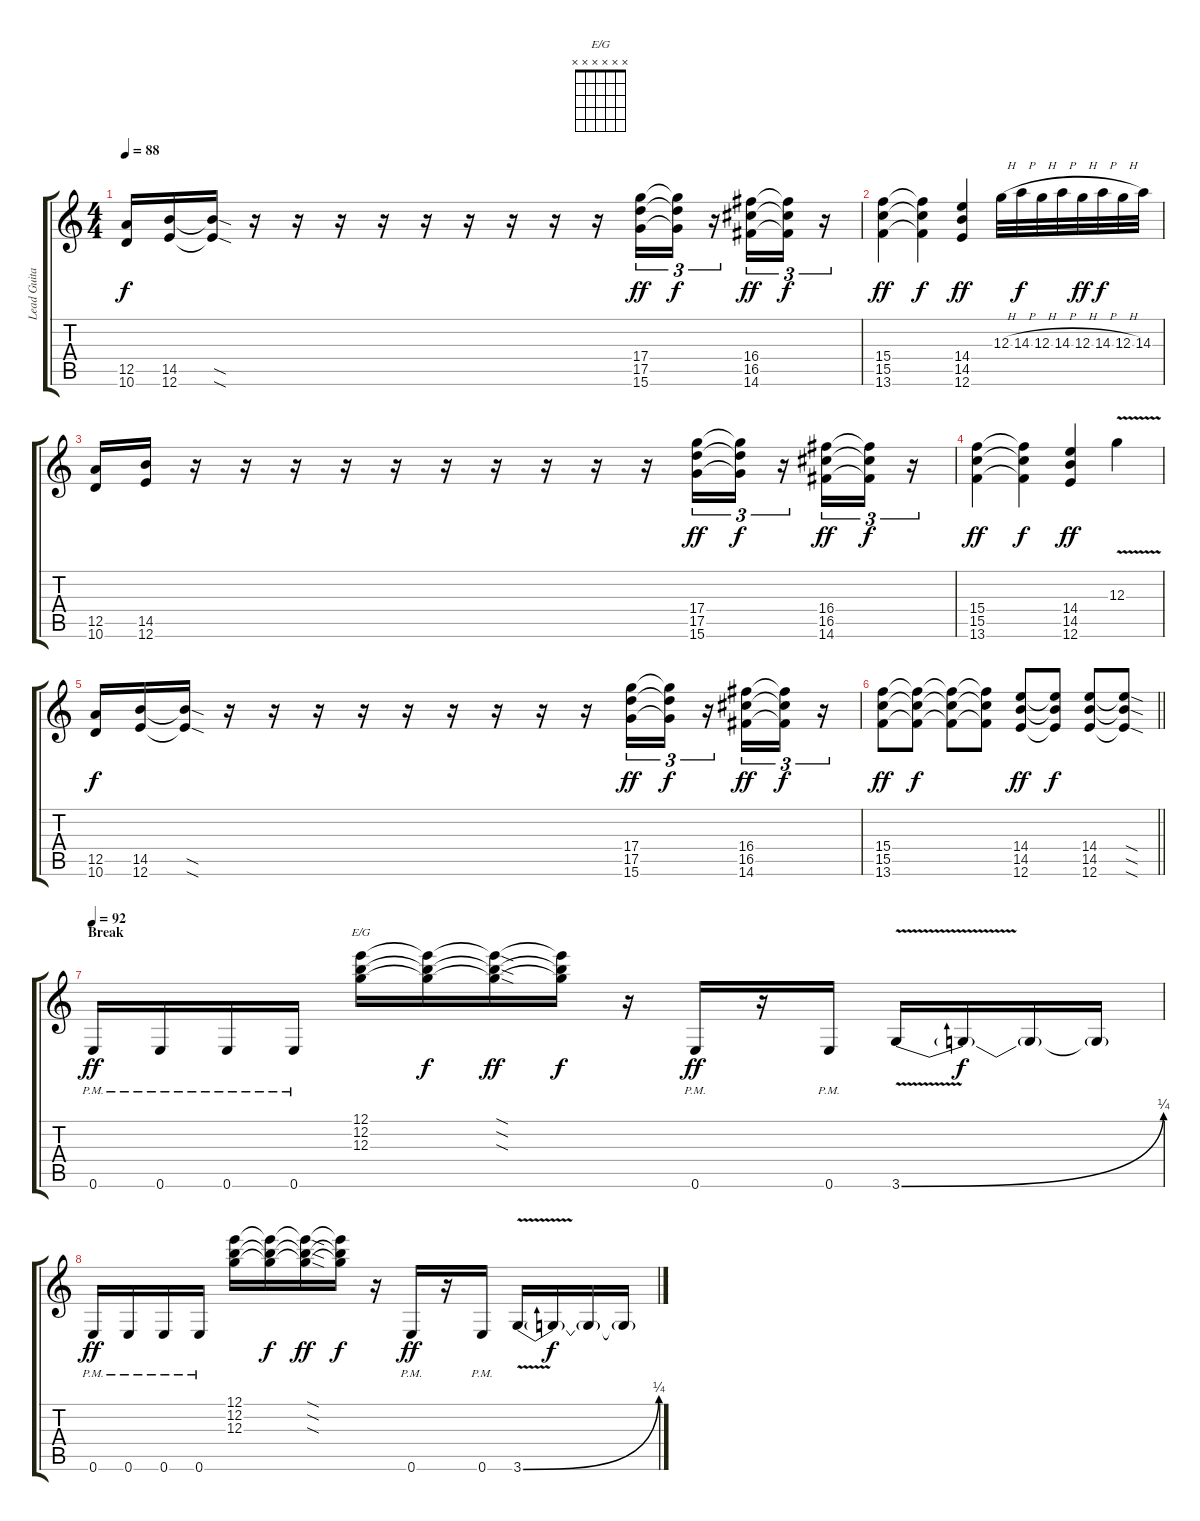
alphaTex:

\track ("Lead Guitar" "Lead Guita") {instrument distortionguitar}
\staff {score tabs}
\tuning (E4 B3 G3 D3 A2 E2) {hide}
\chord ("E/G" x x x x x x)
\ts (4 4)
\tempo 88
\clef g2
\ks c
(12.5 10.6).16{dy f} (14.5 12.6).16 (14.5{sod t} 12.6{sod t}).16 r.16 r.16 r.16 r.16 r.16 r.16 r.16 r.16 r.16 (17.4 17.5 15.6).16{tu (3 2) dy ff} (17.4{t} 17.5{t} 15.6{t}).16{tu (3 2) dy f} r.16{tu (3 2)} (16.4 16.5 14.6).16{tu (3 2) dy ff} (16.4{t} 16.5{t} 14.6{t}).16{tu (3 2) dy f} r.16{tu (3 2)} |
(15.4 15.5 13.6).4{dy ff} (15.4{t} 15.5{t} 13.6{t}).4{dy f} (14.4 14.5 12.6).4{dy ff} 12.3{h}.32 14.3{h}.32{dy f} 12.3{h}.32 14.3{h}.32 12.3{h}.32{dy ff} 14.3{h}.32{dy f} 12.3{h}.32 14.3.32 |
(12.5 10.6).16 (14.5 12.6).16 r.16 r.16 r.16 r.16 r.16 r.16 r.16 r.16 r.16 r.16 (17.4 17.5 15.6).16{tu (3 2) dy ff} (17.4{t} 17.5{t} 15.6{t}).16{tu (3 2) dy f} r.16{tu (3 2)} (16.4 16.5 14.6).16{tu (3 2) dy ff} (16.4{t} 16.5{t} 14.6{t}).16{tu (3 2) dy f} r.16{tu (3 2)} |
(15.4 15.5 13.6).4{dy ff} (15.4{t} 15.5{t} 13.6{t}).4{dy f} (14.4 14.5 12.6).4{dy ff} 12.3{v}.4 |
(12.5 10.6).16{dy f} (14.5 12.6).16 (14.5{sod t} 12.6{sod t}).16 r.16 r.16 r.16 r.16 r.16 r.16 r.16 r.16 r.16 (17.4 17.5 15.6).16{tu (3 2) dy ff} (17.4{t} 17.5{t} 15.6{t}).16{tu (3 2) dy f} r.16{tu (3 2)} (16.4 16.5 14.6).16{tu (3 2) dy ff} (16.4{t} 16.5{t} 14.6{t}).16{tu (3 2) dy f} r.16{tu (3 2)} |
\barLineRight lightlight
(15.4 15.5 13.6).8{dy ff} (15.4{t} 15.5{t} 13.6{t}).8{dy f} (15.4{t} 15.5{t} 13.6{t}).8 (15.4{t} 15.5{t} 13.6{t}).8 (14.4 14.5 12.6).8{dy ff} (14.4{t} 14.5{t} 12.6{t}).8{dy f} (14.4 14.5 12.6).8 (14.4{sod t} 14.5{sod t} 12.6{sod t}).8 |
\section ("" "Break")
\tempo 92
0.6{pm}.16{dy ff} 0.6{pm}.16 0.6{pm}.16 0.6{pm}.16 (12.1 12.2 12.3).16{ch "E/G"} (12.1{t} 12.2{t} 12.3{t}).16{dy f} (12.1{sod t} 12.2{sod t} 12.3{sod t}).16{dy ff} (12.1{t} 12.2{t} 12.3{t}).16{dy f} r.16 0.6{pm}.16{dy ff} r.16 0.6{pm}.16 3.6{be (bend 0 0 60 1) v}.16 3.6{t}.16{dy f} 3.6{t}.16 3.6{t}.16 |
0.6{pm}.16{dy ff} 0.6{pm}.16 0.6{pm}.16 0.6{pm}.16 (12.1 12.2 12.3).16 (12.1{t} 12.2{t} 12.3{t}).16{dy f} (12.1{sod t} 12.2{sod t} 12.3{sod t}).16{dy ff} (12.1{t} 12.2{t} 12.3{t}).16{dy f} r.16 0.6{pm}.16{dy ff} r.16 0.6{pm}.16 3.6{be (bend 0 0 60 1) v}.16 3.6{t}.16{dy f} 3.6{t}.16 3.6{t}.16
